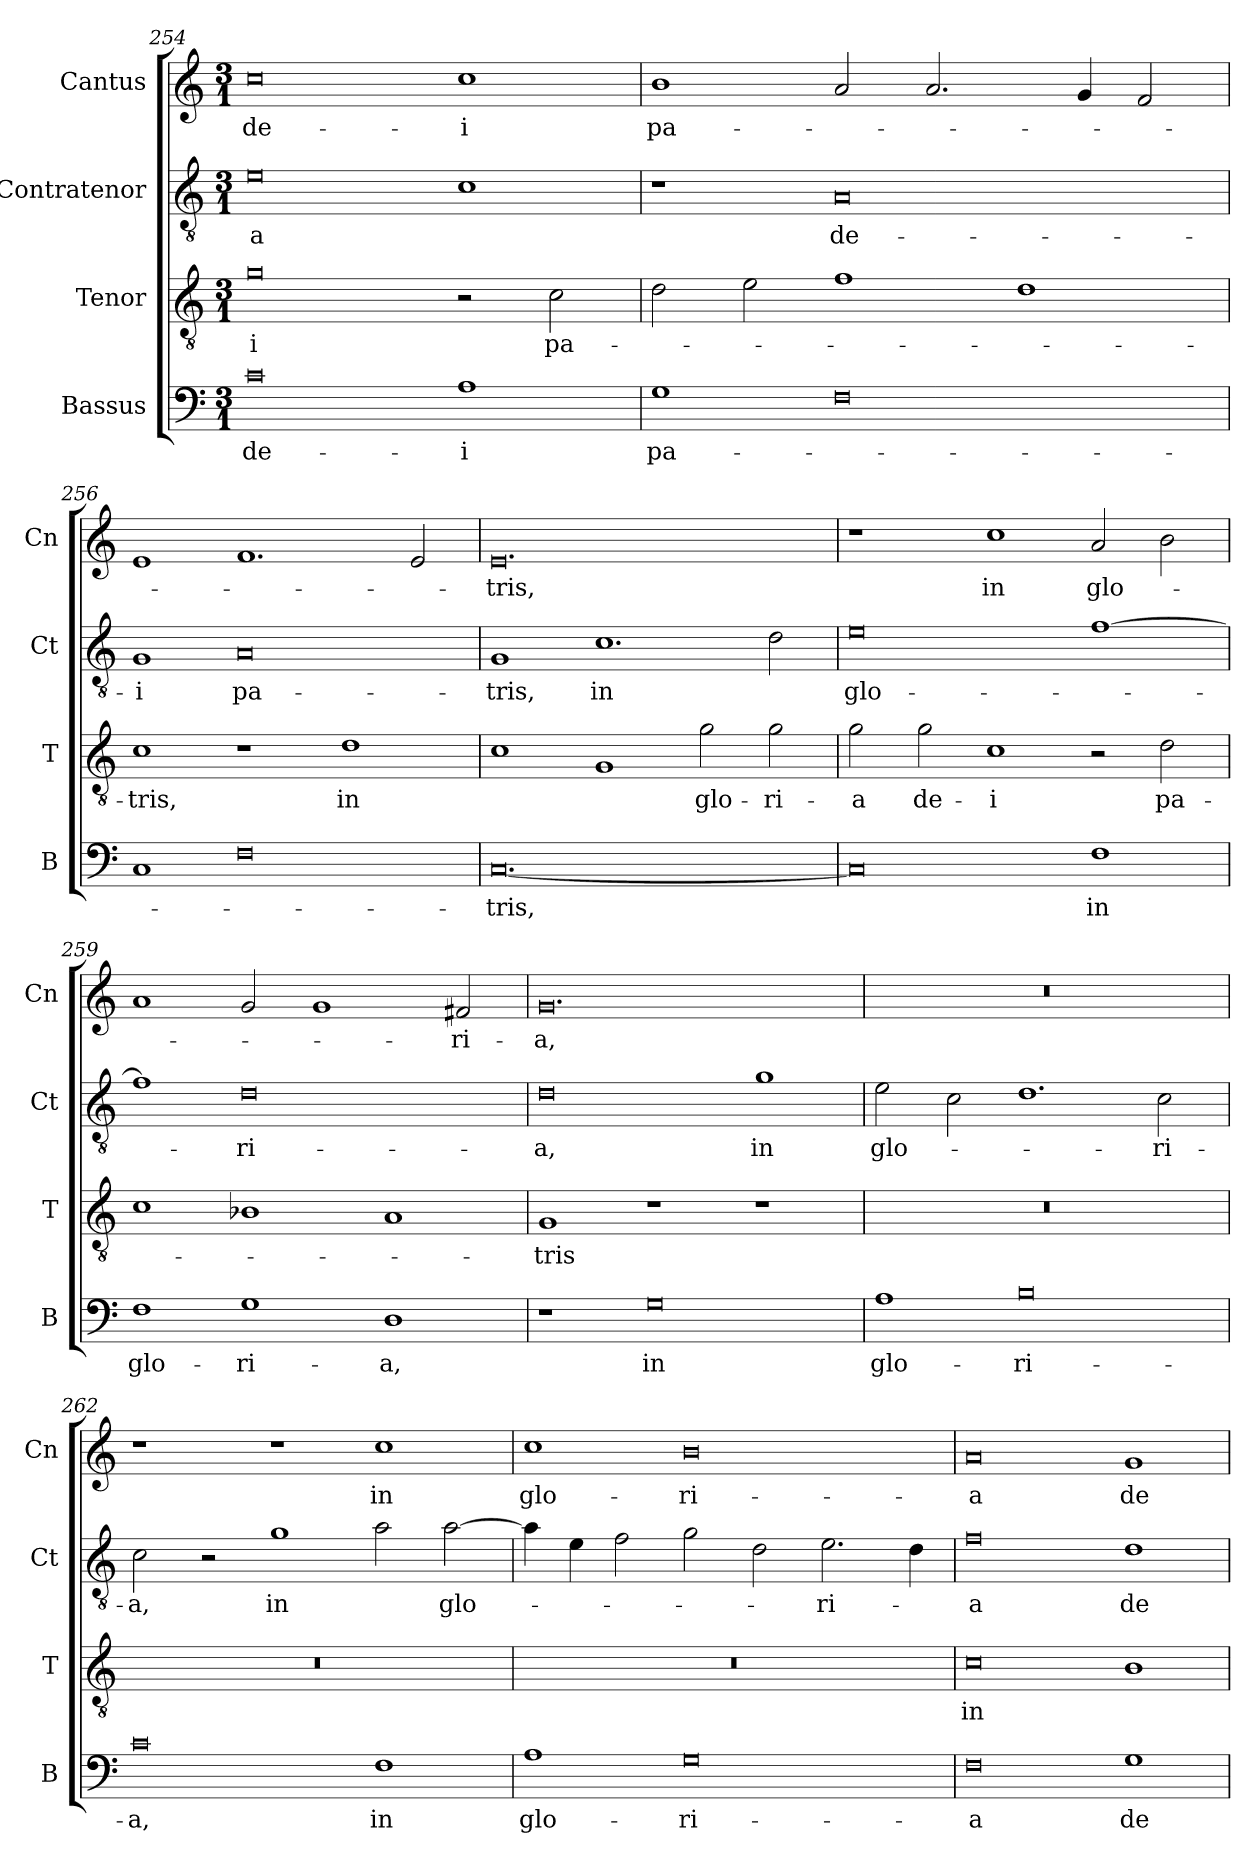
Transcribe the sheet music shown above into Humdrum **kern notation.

**kern	**text	**kern	**text	**kern	**text	**kern	**text
*part4	*part4	*part3	*part3	*part2	*part2	*part1	*part1
*staff4	*staff4	*staff3	*staff3	*staff2	*staff2	*staff1	*staff1
*I"Bassus	*	*I"Tenor	*	*I"Contratenor	*	*I"Cantus	*
*I'B	*	*I'T	*	*I'Ct	*	*I'Cn	*
*clefF4	*	*clefGv2	*	*clefGv2	*	*clefG2	*
*k[]	*	*k[]	*	*k[]	*	*k[]	*
*M3/1	*	*M3/1	*	*M3/1	*	*M3/1	*
=254	=254	=254	=254	=254	=254	=254	=254
0c	de-	0g	-i	0e	-a	0cc	de-
1A	-i	2r	.	1c	.	1cc	-i
.	.	2c\	pa-	.	.	.	.
=255	=255	=255	=255	=255	=255	=255	=255
1G	pa-	2d\	.	1r	.	1b	pa-
.	.	2e\	.	.	.	.	.
0F	.	1f	.	0A	de-	2a/	.
.	.	.	.	.	.	2.a/	.
.	.	1d	.	.	.	.	.
.	.	.	.	.	.	4g/	.
.	.	.	.	.	.	2f/	.
=256	=256	=256	=256	=256	=256	=256	=256
1C	.	1c	-tris,	1G	-i	1e	.
0F	.	1r	.	0A	pa-	1.f	.
.	.	1d	in	.	.	.	.
.	.	.	.	.	.	2e/	.
=257	=257	=257	=257	=257	=257	=257	=257
[0.C	-tris,	1c	.	1G	-tris,	0.e	-tris,
.	.	1G	.	1.c	in	.	.
.	.	2g\	glo-	.	.	.	.
.	.	2g\	-ri-	2d\	.	.	.
=258	=258	=258	=258	=258	=258	=258	=258
0C]	.	2g\	-a	0e	glo-	1r	.
.	.	2g\	de-	.	.	.	.
.	.	1c	-i	.	.	1cc	in
1F	in	2r	.	[1f	.	2a/	glo-
.	.	2d\	pa-	.	.	2b\	.
=259	=259	=259	=259	=259	=259	=259	=259
1F	glo-	1c	.	1f]	.	1a	.
1G	-ri-	1B-X	.	0d	-ri-	2g/	.
.	.	.	.	.	.	1g	.
1D	-a,	1A	.	.	.	.	.
.	.	.	.	.	.	2f#X/	-ri-
=260	=260	=260	=260	=260	=260	=260	=260
1r	.	1G	-tris	0d	-a,	0.g	-a,
0G	in	1r	.	.	.	.	.
.	.	1r	.	1g	in	.	.
=261	=261	=261	=261	=261	=261	=261	=261
1A	glo-	0.r	.	2e\	glo-	0.r	.
.	.	.	.	2c\	.	.	.
0B	-ri-	.	.	1.d	.	.	.
.	.	.	.	2c\	-ri-	.	.
=262	=262	=262	=262	=262	=262	=262	=262
0c	-a,	0.r	.	2c\	-a,	1r	.
.	.	.	.	2r	.	.	.
.	.	.	.	1g	in	1r	.
1F	in	.	.	2a\	.	1cc	in
.	.	.	.	[2a\	glo-	.	.
=263	=263	=263	=263	=263	=263	=263	=263
1A	glo-	0.r	.	4a\]	.	1cc	glo-
.	.	.	.	4e\	.	.	.
.	.	.	.	2f\	.	.	.
0G	-ri-	.	.	2g\	.	0b	-ri-
.	.	.	.	2d\	.	.	.
.	.	.	.	2.e\	-ri-	.	.
.	.	.	.	4d\	.	.	.
=264	=264	=264	=264	=264	=264	=264	=264
0F	-a	0c	in	0f	-a	0a	-a
1G	de-	1B	.	1d	de-	1g	de-
=	=	=	=	=	=	=	=
*-	*-	*-	*-	*-	*-	*-	*-
